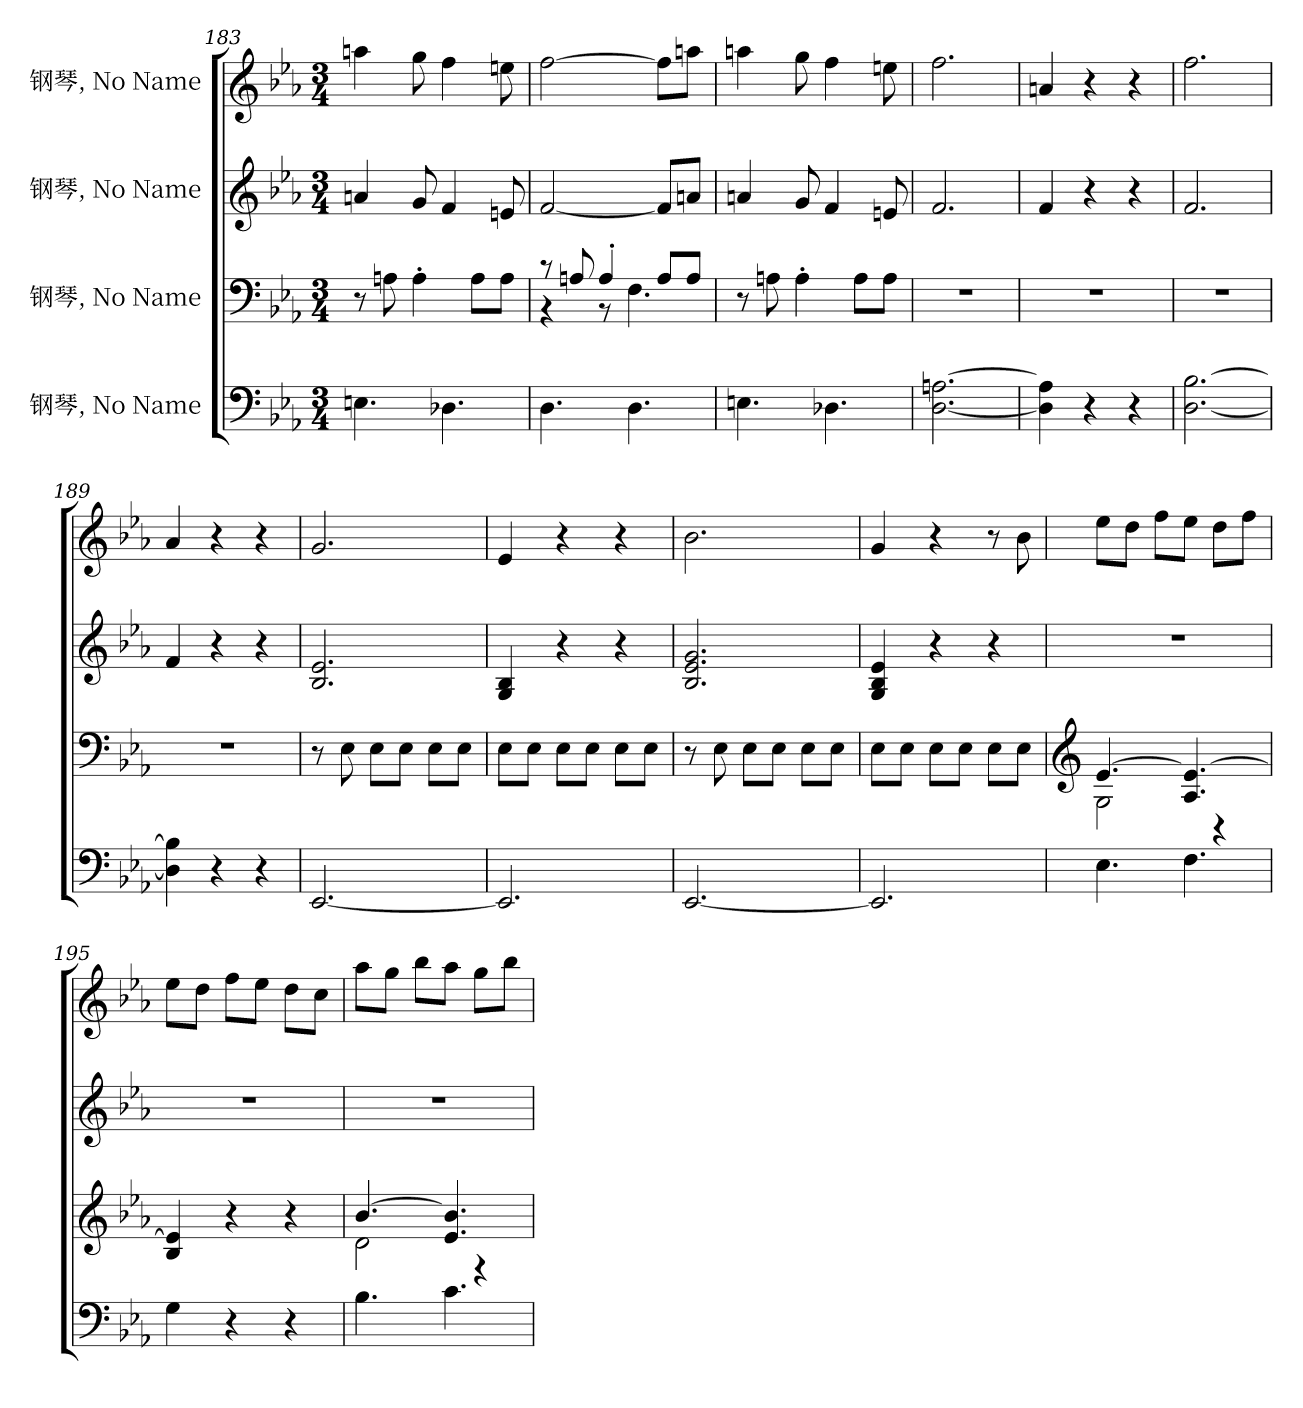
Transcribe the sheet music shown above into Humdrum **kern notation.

**kern	**kern	**kern	**kern
*part4	*part3	*part2	*part1
*staff4	*staff3	*staff2	*staff1
*I"钢琴, No Name	*I"钢琴, No Name	*I"钢琴, No Name	*I"钢琴, No Name
!!LO:LB:g=z
*clefF4	*clefF4	*clefG2	*clefG2
*k[b-e-a-]	*k[b-e-a-]	*k[b-e-a-]	*k[b-e-a-]
*M3/4	*M3/4	*M3/4	*M3/4
=183	=183	=183	=183
4.En\	8r	4an/	4aan\
.	8An\	.	.
.	4A'\	8g/	8gg\
4.D-X\	.	4f/	4ff\
.	8A\L	.	.
.	8A\J	8en/	8een\
=184	=184	=184	=184
*	*	*	*MM185
*	*^	*	*
4.D\	8r	4r	[2f/	[2ff\
.	8An/	.	.	.
.	4A'/	8r	.	.
4.D\	.	4.F\	.	.
.	8A/L	.	8f/L]	8ff\L]
.	8A/J	.	8an/J	8aan\J
*	*v	*v	*	*
=185	=185	=185	=185
4.En\	8r	4an/	4aan\
.	8An\	.	.
.	4A'\	8g/	8gg\
4.D-X\	.	4f/	4ff\
.	8A\L	.	.
.	8A\J	8en/	8een\
=186	=186	=186	=186
*	*	*	*MM185
[2.D\ [2.An\	2.r	2.f/	2.ff\
=187	=187	=187	=187
4D\] 4A\]	2.r	4f/	4an/
4r	.	4r	4r
4r	.	4r	4r
=188	=188	=188	=188
[2.D\ [2.B-\	2.r	2.f/	2.ff\
=189	=189	=189	=189
4D\] 4B-\]	2.r	4f/	4a-/
4r	.	4r	4r
4r	.	4r	4r
!!LO:PB:g=z
=190	=190	=190	=190
*	*	*	*MM185
[2.EE-/	8r	2.B-/ 2.e-/	2.g/
.	8E-\	.	.
.	8E-\L	.	.
.	8E-\J	.	.
.	8E-\L	.	.
.	8E-\J	.	.
=191	=191	=191	=191
2.EE-/]	8E-\L	4G/ 4B-/	4e-/
.	8E-\J	.	.
.	8E-\L	4r	4r
.	8E-\J	.	.
.	8E-\L	4r	4r
.	8E-\J	.	.
=192	=192	=192	=192
*	*	*	*MM185
[2.EE-/	8r	2.B-/ 2.e-/ 2.g/	2.b-\
.	8E-\	.	.
.	8E-\L	.	.
.	8E-\J	.	.
.	8E-\L	.	.
.	8E-\J	.	.
=193	=193	=193	=193
2.EE-/]	8E-\L	4G/ 4B-/ 4e-/	4g/
.	8E-\J	.	.
.	8E-\L	4r	4r
.	8E-\J	.	.
.	8E-\L	4r	8r
.	8E-\J	.	8b-\
=194	=194	=194	=194
*	*clefG2	*	*
*	*^	*	*
4.E-\	[4.e-/	2G\	2.r	8ee-\L
.	.	.	.	8dd\J
.	.	.	.	8ff\L
4.F\	4.A-/ 4.e-/_	.	.	8ee-\J
.	.	4r	.	8dd\L
.	.	.	.	8ff\J
*	*v	*v	*	*
=195	=195	=195	=195
4G\	4B-/ 4e-/]	2.r	8ee-\L
.	.	.	8dd\J
4r	4r	.	8ff\L
.	.	.	8ee-\J
4r	4r	.	8dd\L
.	.	.	8cc\J
!!LO:LB:g=z
=196	=196	=196	=196
*	*	*	*MM185
*	*^	*	*
4.B-\	[4.b-/	2d\	2.r	8aa-\L
.	.	.	.	8gg\J
.	.	.	.	8bb-\L
4.c\	4.e-/ 4.b-/]	.	.	8aa-\J
.	.	4r	.	8gg\L
.	.	.	.	8bb-\J
*	*v	*v	*	*
=	=	=	=
*-	*-	*-	*-
